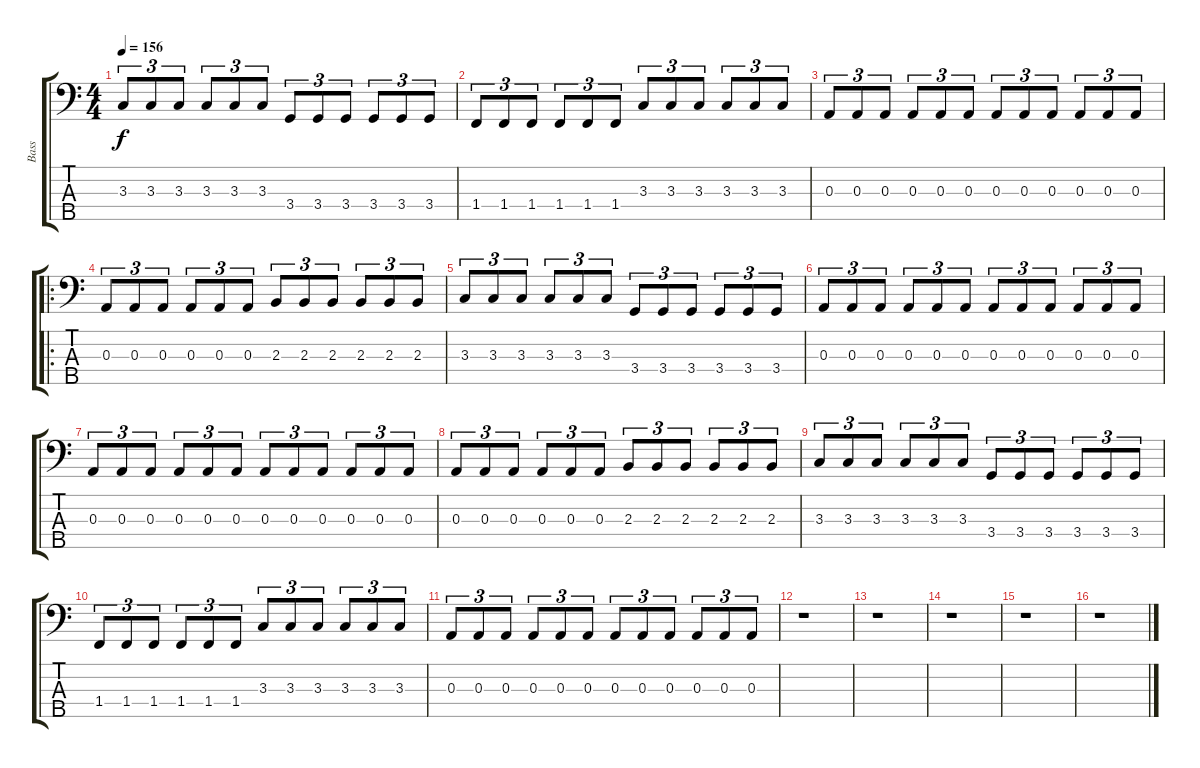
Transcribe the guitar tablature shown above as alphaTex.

\track ("Bass" "Bass") {instrument electricbassfinger}
\staff {score tabs}
\tuning (G2 D2 A1 E1 B0) {hide}
\ts (4 4)
\tempo 156
\clef f4
\ks c
3.3.8{tu (3 2) dy f} 3.3.8{tu (3 2)} 3.3.8{tu (3 2)} 3.3.8{tu (3 2)} 3.3.8{tu (3 2)} 3.3.8{tu (3 2)} 3.4.8{tu (3 2)} 3.4.8{tu (3 2)} 3.4.8{tu (3 2)} 3.4.8{tu (3 2)} 3.4.8{tu (3 2)} 3.4.8{tu (3 2)} |
1.4.8{tu (3 2)} 1.4.8{tu (3 2)} 1.4.8{tu (3 2)} 1.4.8{tu (3 2)} 1.4.8{tu (3 2)} 1.4.8{tu (3 2)} 3.3.8{tu (3 2)} 3.3.8{tu (3 2)} 3.3.8{tu (3 2)} 3.3.8{tu (3 2)} 3.3.8{tu (3 2)} 3.3.8{tu (3 2)} |
0.3.8{tu (3 2)} 0.3.8{tu (3 2)} 0.3.8{tu (3 2)} 0.3.8{tu (3 2)} 0.3.8{tu (3 2)} 0.3.8{tu (3 2)} 0.3.8{tu (3 2)} 0.3.8{tu (3 2)} 0.3.8{tu (3 2)} 0.3.8{tu (3 2)} 0.3.8{tu (3 2)} 0.3.8{tu (3 2)} |
\ro
0.3.8{tu (3 2)} 0.3.8{tu (3 2)} 0.3.8{tu (3 2)} 0.3.8{tu (3 2)} 0.3.8{tu (3 2)} 0.3.8{tu (3 2)} 2.3.8{tu (3 2)} 2.3.8{tu (3 2)} 2.3.8{tu (3 2)} 2.3.8{tu (3 2)} 2.3.8{tu (3 2)} 2.3.8{tu (3 2)} |
3.3.8{tu (3 2)} 3.3.8{tu (3 2)} 3.3.8{tu (3 2)} 3.3.8{tu (3 2)} 3.3.8{tu (3 2)} 3.3.8{tu (3 2)} 3.4.8{tu (3 2)} 3.4.8{tu (3 2)} 3.4.8{tu (3 2)} 3.4.8{tu (3 2)} 3.4.8{tu (3 2)} 3.4.8{tu (3 2)} |
0.3.8{tu (3 2)} 0.3.8{tu (3 2)} 0.3.8{tu (3 2)} 0.3.8{tu (3 2)} 0.3.8{tu (3 2)} 0.3.8{tu (3 2)} 0.3.8{tu (3 2)} 0.3.8{tu (3 2)} 0.3.8{tu (3 2)} 0.3.8{tu (3 2)} 0.3.8{tu (3 2)} 0.3.8{tu (3 2)} |
0.3.8{tu (3 2)} 0.3.8{tu (3 2)} 0.3.8{tu (3 2)} 0.3.8{tu (3 2)} 0.3.8{tu (3 2)} 0.3.8{tu (3 2)} 0.3.8{tu (3 2)} 0.3.8{tu (3 2)} 0.3.8{tu (3 2)} 0.3.8{tu (3 2)} 0.3.8{tu (3 2)} 0.3.8{tu (3 2)} |
0.3.8{tu (3 2)} 0.3.8{tu (3 2)} 0.3.8{tu (3 2)} 0.3.8{tu (3 2)} 0.3.8{tu (3 2)} 0.3.8{tu (3 2)} 2.3.8{tu (3 2)} 2.3.8{tu (3 2)} 2.3.8{tu (3 2)} 2.3.8{tu (3 2)} 2.3.8{tu (3 2)} 2.3.8{tu (3 2)} |
3.3.8{tu (3 2)} 3.3.8{tu (3 2)} 3.3.8{tu (3 2)} 3.3.8{tu (3 2)} 3.3.8{tu (3 2)} 3.3.8{tu (3 2)} 3.4.8{tu (3 2)} 3.4.8{tu (3 2)} 3.4.8{tu (3 2)} 3.4.8{tu (3 2)} 3.4.8{tu (3 2)} 3.4.8{tu (3 2)} |
1.4.8{tu (3 2)} 1.4.8{tu (3 2)} 1.4.8{tu (3 2)} 1.4.8{tu (3 2)} 1.4.8{tu (3 2)} 1.4.8{tu (3 2)} 3.3.8{tu (3 2)} 3.3.8{tu (3 2)} 3.3.8{tu (3 2)} 3.3.8{tu (3 2)} 3.3.8{tu (3 2)} 3.3.8{tu (3 2)} |
0.3.8{tu (3 2)} 0.3.8{tu (3 2)} 0.3.8{tu (3 2)} 0.3.8{tu (3 2)} 0.3.8{tu (3 2)} 0.3.8{tu (3 2)} 0.3.8{tu (3 2)} 0.3.8{tu (3 2)} 0.3.8{tu (3 2)} 0.3.8{tu (3 2)} 0.3.8{tu (3 2)} 0.3.8{tu (3 2)} |
r.1 |
r.1 |
r.1 |
r.1 |
r.1
